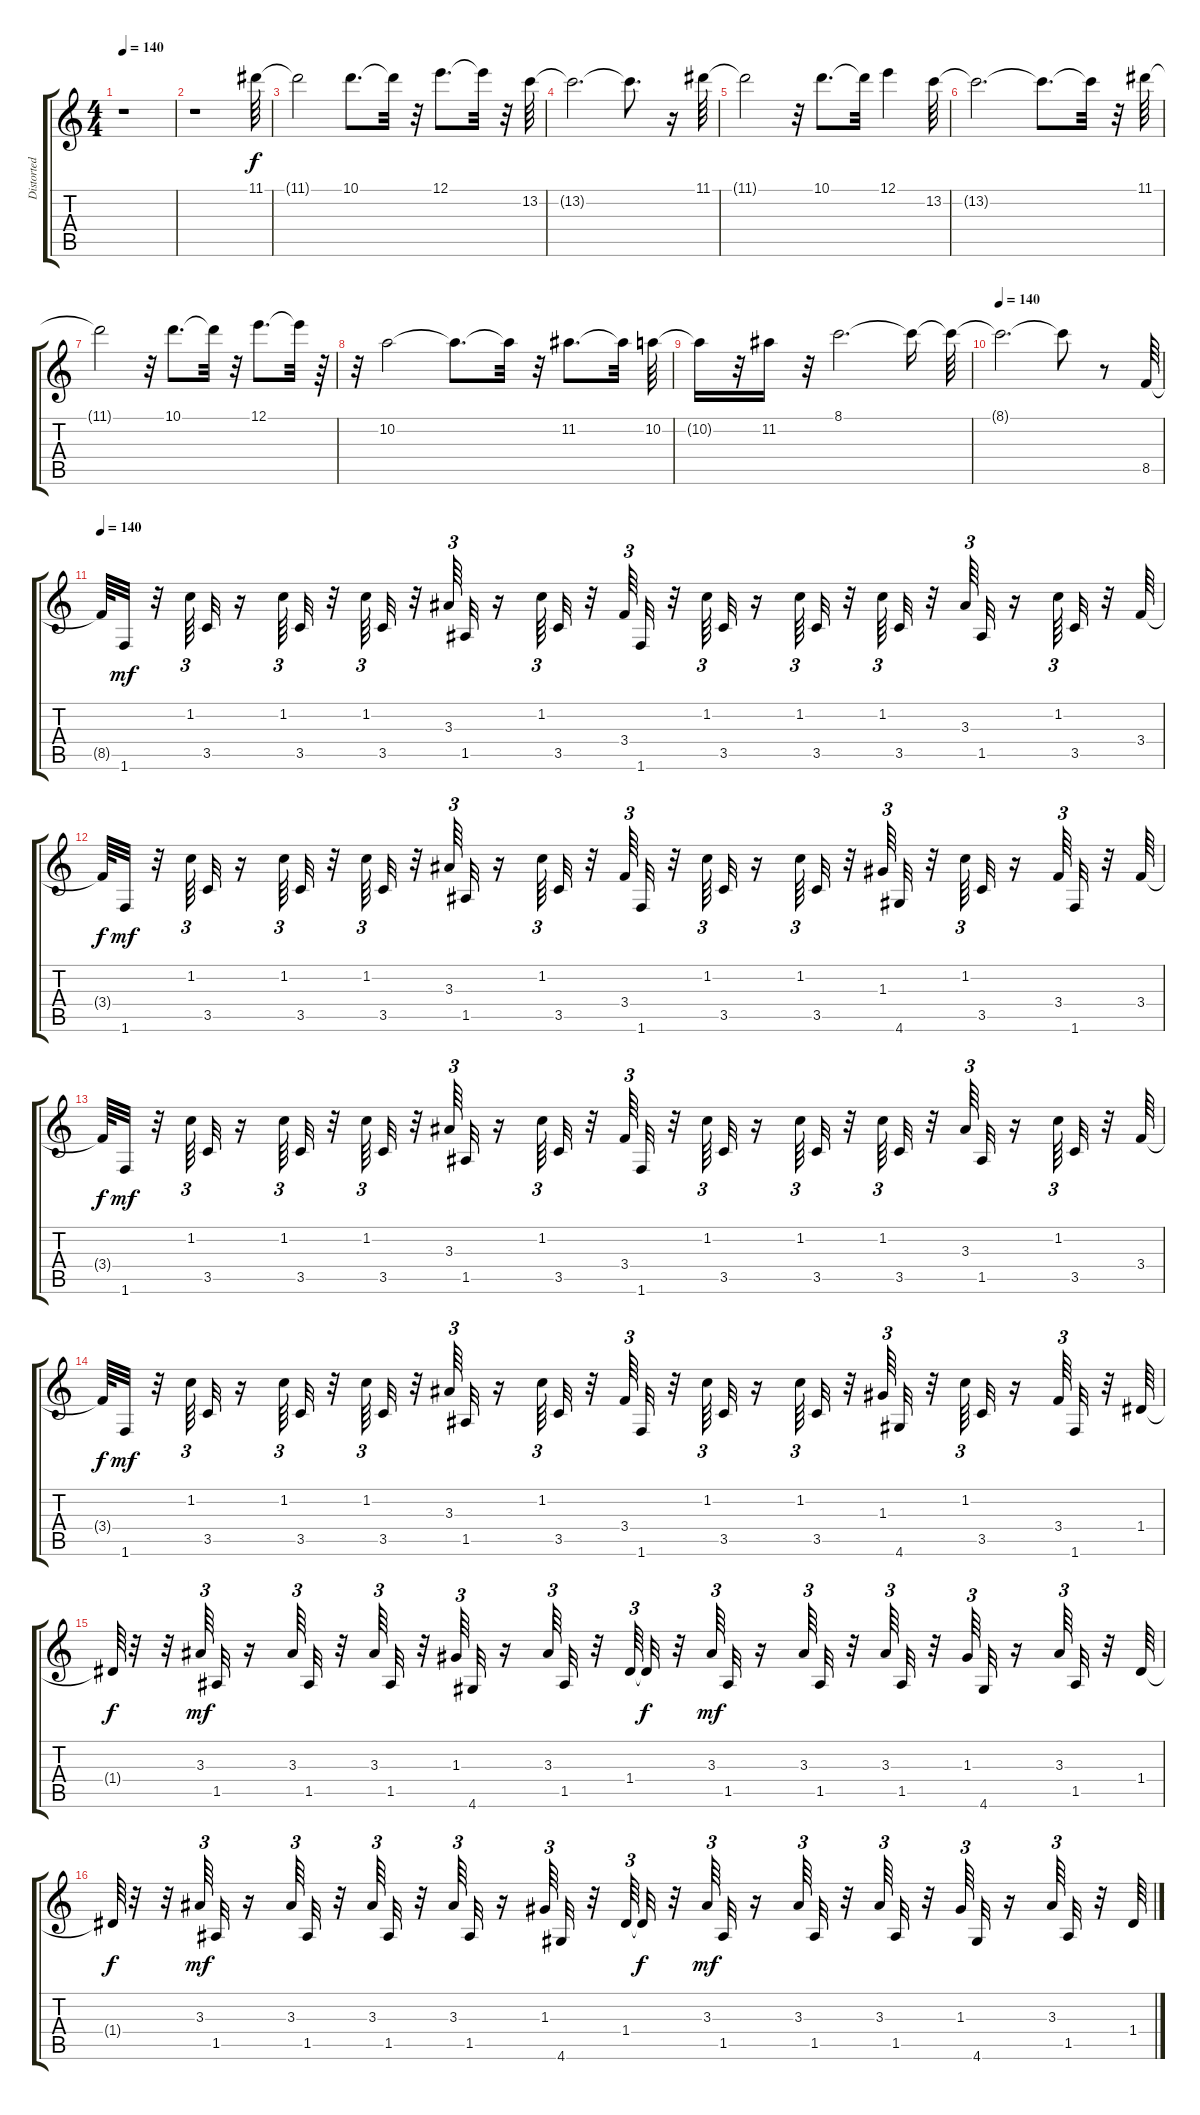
\track ("Distorted Guitar 1" "Distorted ") {instrument distortionguitar}
\staff {score tabs}
\tuning (E4 B3 G3 D3 A2 E2) {hide}
\ts (4 4)
\tempo 140
\clef g2
\ks c
r.1{dy ff} |
r.1 11.1.64{dy f} |
11.1{t}.2 10.1.8{d} 10.1{t}.32 r.32 12.1.8{d} 12.1{t}.32 r.32 13.2.64 |
13.2{t}.2{d} 13.2{t}.8{d} r.16 11.1.64 |
11.1{t}.2 r.32 10.1.8{d} 10.1{t}.32 12.1.4 13.2.64 |
13.2{t}.2{d} 13.2{t}.8{d} 13.2{t}.32 r.32 11.1.64 |
11.1{t}.2 r.32 10.1.8{d} 10.1{t}.32 r.32 12.1.8{d} 12.1{t}.32 r.64 |
r.32 10.2.2 10.2{t}.8{d} 10.2{t}.32 r.32 11.2.8{d} 11.2{t}.32 10.2.64 |
10.2{t}.16 r.32 11.2.16 r.32 8.1.2{d} 8.1{t}.16 8.1{t}.64 |
\tempo 140
8.1{t}.2{d} 8.1{t}.8 r.8 8.5.64{balance 16} |
\tempo 140
8.5{t}.64 1.6.32{dy mf} r.32 1.2.64{tu (3 2)} 3.5.32 r.16 1.2.64{tu (3 2)} 3.5.32 r.32 1.2.64{tu (3 2)} 3.5.32 r.32 3.3.64{tu (3 2)} 1.5.32 r.16 1.2.64{tu (3 2)} 3.5.32 r.32 3.4.64{tu (3 2)} 1.6.32 r.32 1.2.64{tu (3 2)} 3.5.32 r.16 1.2.64{tu (3 2)} 3.5.32 r.32 1.2.64{tu (3 2)} 3.5.32 r.32 3.3.64{tu (3 2)} 1.5.32 r.16 1.2.64{tu (3 2)} 3.5.32 r.32 3.4.64 |
3.4{t}.64{dy f} 1.6.32{dy mf} r.32 1.2.64{tu (3 2)} 3.5.32 r.16 1.2.64{tu (3 2)} 3.5.32 r.32 1.2.64{tu (3 2)} 3.5.32 r.32 3.3.64{tu (3 2)} 1.5.32 r.16 1.2.64{tu (3 2)} 3.5.32 r.32 3.4.64{tu (3 2)} 1.6.32 r.32 1.2.64{tu (3 2)} 3.5.32 r.16 1.2.64{tu (3 2)} 3.5.32 r.32 1.3.64{tu (3 2)} 4.6.32 r.32 1.2.64{tu (3 2)} 3.5.32 r.16 3.4.64{tu (3 2)} 1.6.32 r.32 3.4.64 |
3.4{t}.64{dy f} 1.6.32{dy mf} r.32 1.2.64{tu (3 2)} 3.5.32 r.16 1.2.64{tu (3 2)} 3.5.32 r.32 1.2.64{tu (3 2)} 3.5.32 r.32 3.3.64{tu (3 2)} 1.5.32 r.16 1.2.64{tu (3 2)} 3.5.32 r.32 3.4.64{tu (3 2)} 1.6.32 r.32 1.2.64{tu (3 2)} 3.5.32 r.16 1.2.64{tu (3 2)} 3.5.32 r.32 1.2.64{tu (3 2)} 3.5.32 r.32 3.3.64{tu (3 2)} 1.5.32 r.16 1.2.64{tu (3 2)} 3.5.32 r.32 3.4.64 |
3.4{t}.64{dy f} 1.6.32{dy mf} r.32 1.2.64{tu (3 2)} 3.5.32 r.16 1.2.64{tu (3 2)} 3.5.32 r.32 1.2.64{tu (3 2)} 3.5.32 r.32 3.3.64{tu (3 2)} 1.5.32 r.16 1.2.64{tu (3 2)} 3.5.32 r.32 3.4.64{tu (3 2)} 1.6.32 r.32 1.2.64{tu (3 2)} 3.5.32 r.16 1.2.64{tu (3 2)} 3.5.32 r.32 1.3.64{tu (3 2)} 4.6.32 r.32 1.2.64{tu (3 2)} 3.5.32 r.16 3.4.64{tu (3 2)} 1.6.32 r.32 1.4.64 |
1.4{t}.64{dy f} r.32 r.32 3.3.64{tu (3 2) dy mf} 1.5.32 r.16 3.3.64{tu (3 2)} 1.5.32 r.32 3.3.64{tu (3 2)} 1.5.32 r.32 1.3.64{tu (3 2)} 4.6.32 r.16 3.3.64{tu (3 2)} 1.5.32 r.32 1.4.64{tu (3 2)} 1.4{t}.32{dy f} r.32 3.3.64{tu (3 2) dy mf} 1.5.32 r.16 3.3.64{tu (3 2)} 1.5.32 r.32 3.3.64{tu (3 2)} 1.5.32 r.32 1.3.64{tu (3 2)} 4.6.32 r.16 3.3.64{tu (3 2)} 1.5.32 r.32 1.4.64 |
1.4{t}.64{dy f} r.32 r.32 3.3.64{tu (3 2) dy mf} 1.5.32 r.16 3.3.64{tu (3 2)} 1.5.32 r.32 3.3.64{tu (3 2)} 1.5.32 r.32 3.3.64{tu (3 2)} 1.5.32 r.16 1.3.64{tu (3 2)} 4.6.32 r.32 1.4.64{tu (3 2)} 1.4{t}.32{dy f} r.32 3.3.64{tu (3 2) dy mf} 1.5.32 r.16 3.3.64{tu (3 2)} 1.5.32 r.32 3.3.64{tu (3 2)} 1.5.32 r.32 1.3.64{tu (3 2)} 4.6.32 r.16 3.3.64{tu (3 2)} 1.5.32 r.32 1.4.64
